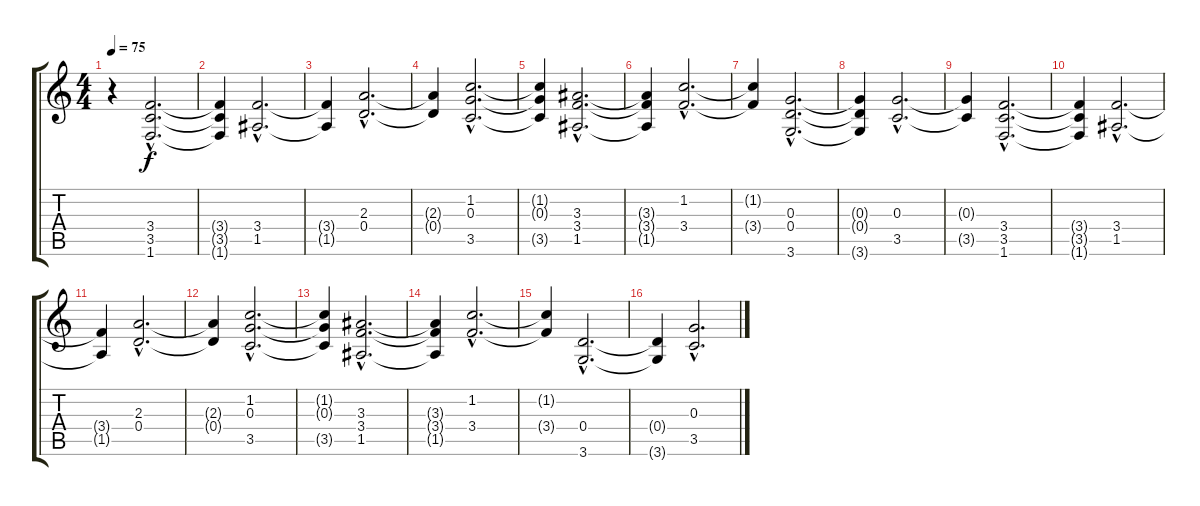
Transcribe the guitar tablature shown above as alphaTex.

\track "" {instrument distortionguitar}
\staff {score tabs}
\tuning (E4 B3 G3 D3 A2 E2) {hide}
\ts (4 4)
\tempo 75
\clef g2
\ks c
r.4{dy f instrument distortionguitar} (3.4{hac} 3.5{hac} 1.6{hac}).2{d} |
(3.4{t} 3.5{t} 1.6{t}).4 (3.4{hac} 1.5{hac}).2{d} |
(3.4{t} 1.5{t}).4 (2.3{hac} 0.4{hac}).2{d} |
(2.3{t} 0.4{t}).4 (1.2{hac} 0.3{hac} 3.5{hac}).2{d} |
(1.2{t} 0.3{t} 3.5{t}).4 (3.3{hac} 3.4{hac} 1.5{hac}).2{d} |
(3.3{t} 3.4{t} 1.5{t}).4{txt ""} (1.2{hac} 3.4{hac}).2{d} |
(1.2{t} 3.4{t}).4 (0.3{hac} 0.4{hac} 3.6{hac}).2{d} |
(0.3{t} 0.4{t} 3.6{t}).4 (0.3{hac} 3.5{hac}).2{d} |
(0.3{t} 3.5{t}).4 (3.4{hac} 3.5{hac} 1.6{hac}).2{d} |
(3.4{t} 3.5{t} 1.6{t}).4 (3.4{hac} 1.5{hac}).2{d} |
(3.4{t} 1.5{t}).4 (2.3{hac} 0.4{hac}).2{d} |
(2.3{t} 0.4{t}).4 (1.2{hac} 0.3{hac} 3.5{hac}).2{d} |
(1.2{t} 0.3{t} 3.5{t}).4 (3.3{hac} 3.4{hac} 1.5{hac}).2{d} |
(3.3{t} 3.4{t} 1.5{t}).4 (1.2{hac} 3.4{hac}).2{d} |
(1.2{t} 3.4{t}).4 (0.4{hac} 3.6{hac}).2{d} |
(0.4{t} 3.6{t}).4 (0.3{hac} 3.5{hac}).2{d}
